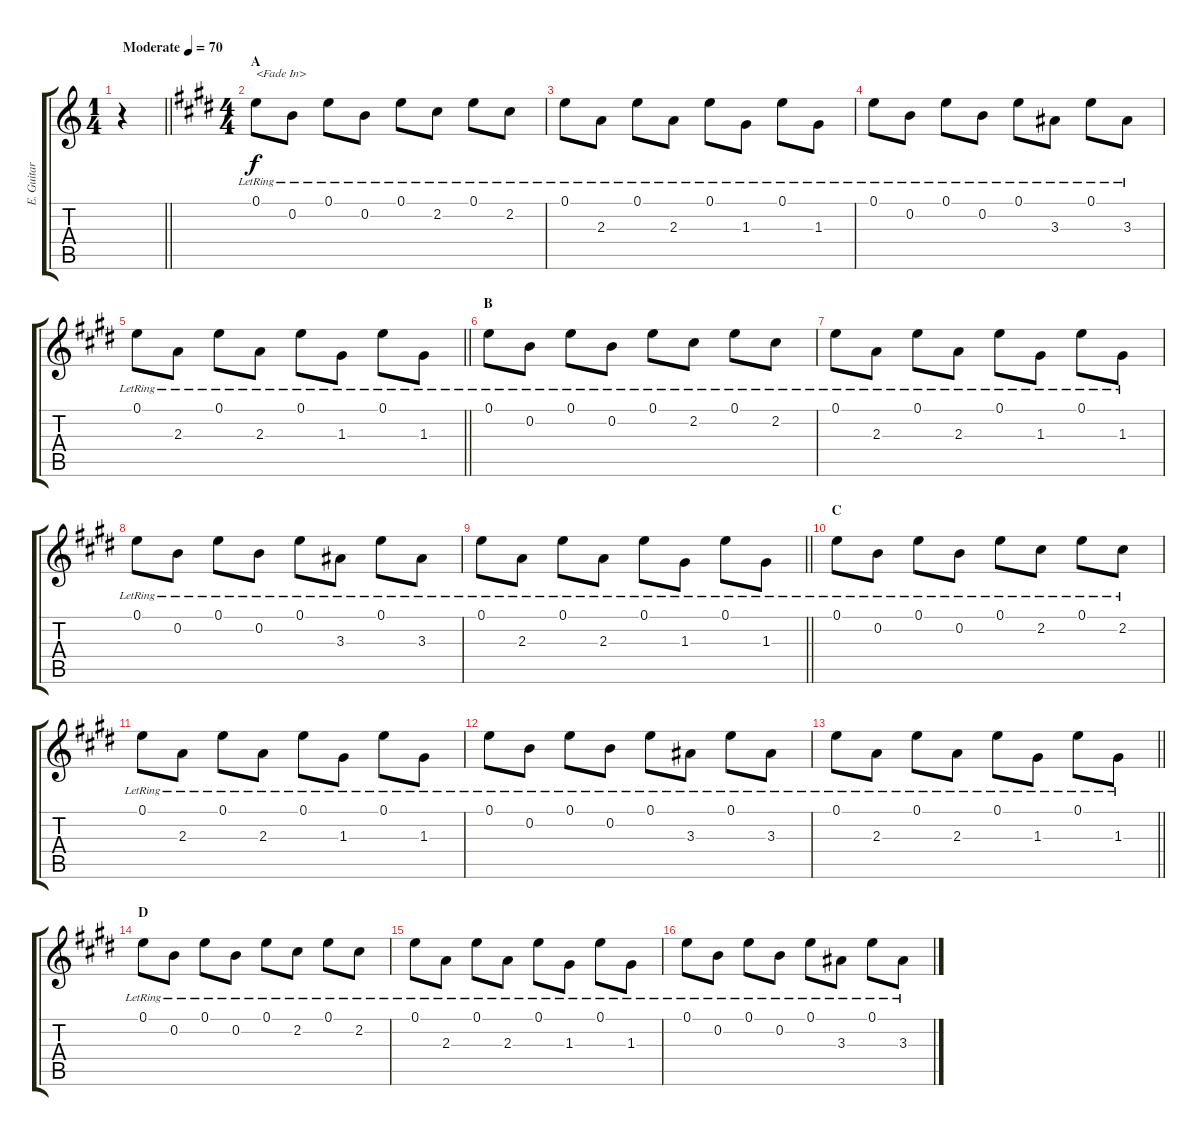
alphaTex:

\track ("E. Guitar II" "E. Guitar ") {instrument electricguitarclean}
\staff {score tabs}
\tuning (E4 B3 G3 D3 A2 E2) {hide}
\ts (1 4)
\tempo (70 "Moderate")
\clef g2
\barLineRight lightlight
\ks c
r.4{dy f instrument electricguitarclean} |
\ts (4 4)
\section ("" "A")
\ks e
0.1{lr}.8{txt "<Fade In>"} 0.2{lr}.8 0.1{lr}.8 0.2{lr}.8 0.1{lr}.8 2.2{lr}.8 0.1{lr}.8 2.2{lr}.8 |
0.1{lr}.8 2.3{lr}.8 0.1{lr}.8 2.3{lr}.8 0.1{lr}.8 1.3{lr}.8 0.1{lr}.8 1.3{lr}.8 |
0.1{lr}.8 0.2{lr}.8 0.1{lr}.8 0.2{lr}.8 0.1{lr}.8 3.3{lr}.8 0.1{lr}.8 3.3{lr}.8 |
\barLineRight lightlight
0.1{lr}.8 2.3{lr}.8 0.1{lr}.8 2.3{lr}.8 0.1{lr}.8 1.3{lr}.8 0.1{lr}.8 1.3{lr}.8 |
\section ("" "B")
0.1{lr}.8 0.2{lr}.8 0.1{lr}.8 0.2{lr}.8 0.1{lr}.8 2.2{lr}.8 0.1{lr}.8 2.2{lr}.8 |
0.1{lr}.8 2.3{lr}.8 0.1{lr}.8 2.3{lr}.8 0.1{lr}.8 1.3{lr}.8 0.1{lr}.8 1.3{lr}.8 |
0.1{lr}.8 0.2{lr}.8 0.1{lr}.8 0.2{lr}.8 0.1{lr}.8 3.3{lr}.8 0.1{lr}.8 3.3{lr}.8 |
\barLineRight lightlight
0.1{lr}.8 2.3{lr}.8 0.1{lr}.8 2.3{lr}.8 0.1{lr}.8 1.3{lr}.8 0.1{lr}.8 1.3{lr}.8 |
\section ("" "C")
0.1{lr}.8 0.2{lr}.8 0.1{lr}.8 0.2{lr}.8 0.1{lr}.8 2.2{lr}.8 0.1{lr}.8 2.2{lr}.8 |
0.1{lr}.8 2.3{lr}.8 0.1{lr}.8 2.3{lr}.8 0.1{lr}.8 1.3{lr}.8 0.1{lr}.8 1.3{lr}.8 |
0.1{lr}.8 0.2{lr}.8 0.1{lr}.8 0.2{lr}.8 0.1{lr}.8 3.3{lr}.8 0.1{lr}.8 3.3{lr}.8 |
\barLineRight lightlight
0.1{lr}.8 2.3{lr}.8 0.1{lr}.8 2.3{lr}.8 0.1{lr}.8 1.3{lr}.8 0.1{lr}.8 1.3{lr}.8 |
\section ("" "D")
0.1{lr}.8 0.2{lr}.8 0.1{lr}.8 0.2{lr}.8 0.1{lr}.8 2.2{lr}.8 0.1{lr}.8 2.2{lr}.8 |
0.1{lr}.8 2.3{lr}.8 0.1{lr}.8 2.3{lr}.8 0.1{lr}.8 1.3{lr}.8 0.1{lr}.8 1.3{lr}.8 |
0.1{lr}.8 0.2{lr}.8 0.1{lr}.8 0.2{lr}.8 0.1{lr}.8 3.3{lr}.8 0.1{lr}.8 3.3{lr}.8
